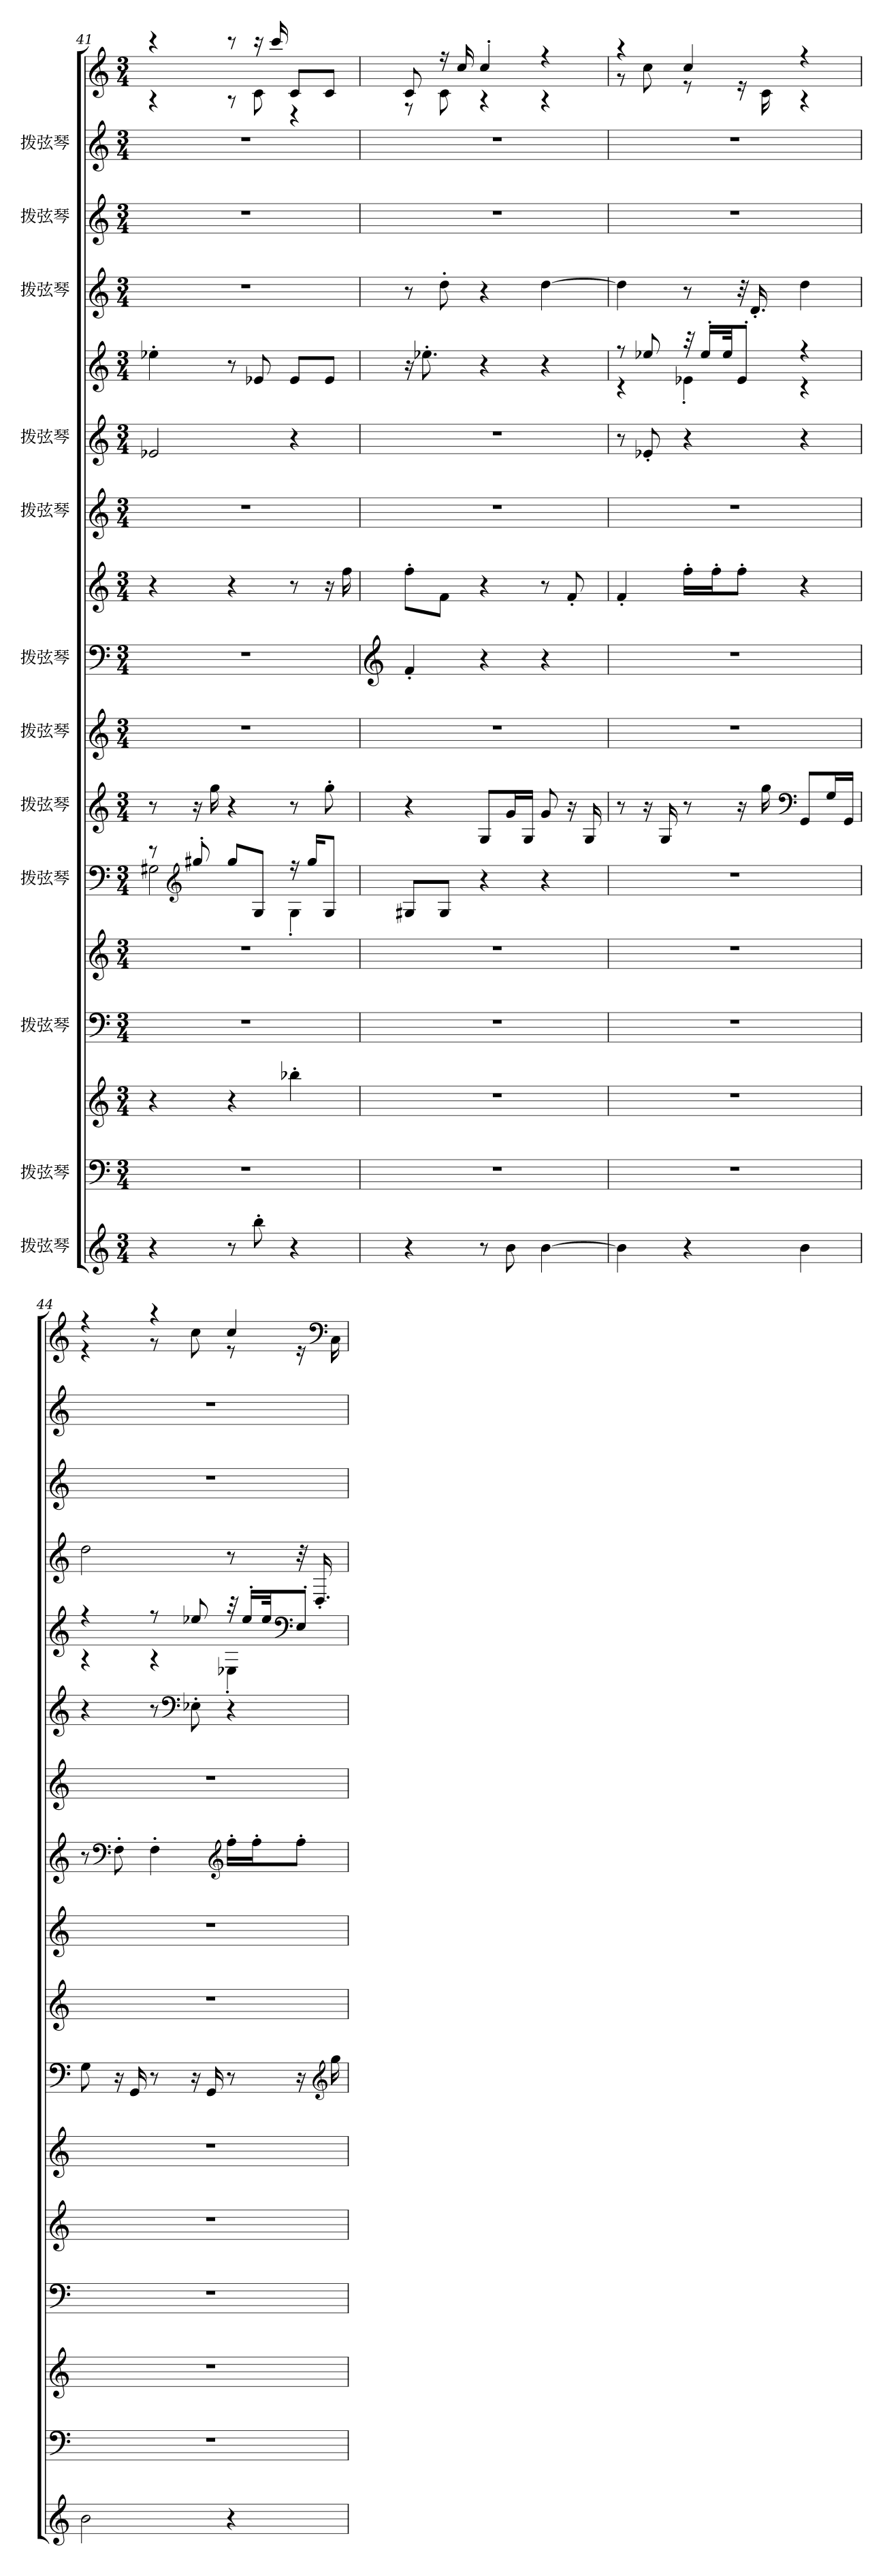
**kern	**kern	**kern	**kern	**kern	**kern	**kern	**kern	**kern	**kern	**kern	**kern	**kern	**kern	**kern	**kern	**kern
*part12	*part11	*part11	*part10	*part10	*part9	*part8	*part7	*part6	*part6	*part5	*part4	*part4	*part3	*part2	*part1	*part1
*staff17	*staff16	*staff15	*staff14	*staff13	*staff12	*staff11	*staff10	*staff9	*staff8	*staff7	*staff6	*staff5	*staff4	*staff3	*staff2	*staff1
*I"拨弦琴	*I"拨弦琴	*	*I"拨弦琴	*	*I"拨弦琴	*I"拨弦琴	*I"拨弦琴	*I"拨弦琴	*	*I"拨弦琴	*I"拨弦琴	*	*I"拨弦琴	*I"拨弦琴	*I"拨弦琴	*
!!LO:PB:g=z
*clefG2	*clefF4	*clefG2	*clefF4	*clefG2	*clefF4	*clefG2	*clefG2	*clefF4	*clefG2	*clefG2	*clefG2	*clefG2	*clefG2	*clefG2	*clefG2	*clefG2
*k[]	*k[]	*k[]	*k[]	*k[]	*k[]	*k[]	*k[]	*k[]	*k[]	*k[]	*k[]	*k[]	*k[]	*k[]	*k[]	*k[]
*M3/4	*M3/4	*M3/4	*M3/4	*M3/4	*M3/4	*M3/4	*M3/4	*M3/4	*M3/4	*M3/4	*M3/4	*M3/4	*M3/4	*M3/4	*M3/4	*M3/4
=41	=41	=41	=41	=41	=41	=41	=41	=41	=41	=41	=41	=41	=41	=41	=41	=41
*	*	*	*	*	*^	*	*	*	*	*	*	*	*	*	*	*^
4r	2.r	4r	2.r	2.r	8r	2G#X\	8r	2.r	2.r	4r	2.r	2e-X/	4ee-X'\	2.r	2.r	2.r	4r	4r
*	*	*	*	*	*clefG2	*	*	*	*	*	*	*	*	*	*	*	*	*
.	.	.	.	.	8gg#X'/	.	16r	.	.	.	.	.	.	.	.	.	.	.
.	.	.	.	.	.	.	16gg\	.	.	.	.	.	.	.	.	.	.	.
8r	.	4r	.	.	8gg#/L	.	4r	.	.	4r	.	.	8r	.	.	.	8r	8r
8bb'\	.	.	.	.	8G#/J	.	.	.	.	.	.	.	8e-X/	.	.	.	16r	8c\
.	.	.	.	.	.	.	.	.	.	.	.	.	.	.	.	.	16ccc/	.
4r	.	4bb-X'\	.	.	16r	4G#'\	8r	.	.	8r	.	4r	8e-/L	.	.	.	8c/L	4r
.	.	.	.	.	16gg#/KL	.	.	.	.	.	.	.	.	.	.	.	.	.
.	.	.	.	.	8G#/J	.	8gg'\	.	.	16r	.	.	8e-/J	.	.	.	8c/J	.
.	.	.	.	.	.	.	.	.	.	16ff\	.	.	.	.	.	.	.	.
*	*	*	*	*	*v	*v	*	*	*	*	*	*	*	*	*	*	*	*
=42	=42	=42	=42	=42	=42	=42	=42	=42	=42	=42	=42	=42	=42	=42	=42	=42	=42
*	*	*	*	*	*	*	*	*clefG2	*	*	*	*	*	*	*	*	*
4r	2.r	2.r	2.r	2.r	8G#X/L	4r	2.r	4f'/	8ff'\L	2.r	2.r	16r	8r	2.r	2.r	8c/	8r
.	.	.	.	.	.	.	.	.	.	.	.	8.ee-X'\	.	.	.	.	.
.	.	.	.	.	8G#/J	.	.	.	8f\J	.	.	.	8dd'\	.	.	16r	8c\
.	.	.	.	.	.	.	.	.	.	.	.	.	.	.	.	16cc/	.
8r	.	.	.	.	4r	8G/L	.	4r	4r	.	.	4r	4r	.	.	4cc'/	4r
8b\	.	.	.	.	.	16g/L	.	.	.	.	.	.	.	.	.	.	.
.	.	.	.	.	.	16G/JJ	.	.	.	.	.	.	.	.	.	.	.
[4b\	.	.	.	.	4r	8g/	.	4r	8r	.	.	4r	[4dd\	.	.	4r	4r
.	.	.	.	.	.	16r	.	.	8f'/	.	.	.	.	.	.	.	.
.	.	.	.	.	.	16G/	.	.	.	.	.	.	.	.	.	.	.
=43	=43	=43	=43	=43	=43	=43	=43	=43	=43	=43	=43	=43	=43	=43	=43	=43	=43
*	*	*	*	*	*	*	*	*	*	*	*	*^	*	*	*	*	*
4b\]	2.r	2.r	2.r	2.r	2.r	8r	2.r	2.r	4f'/	2.r	8r	8r	4r	4dd\]	2.r	2.r	4r	8r
.	.	.	.	.	.	16r	.	.	.	.	8e-X'/	8ee-X/	.	.	.	.	.	8cc\
.	.	.	.	.	.	16G/	.	.	.	.	.	.	.	.	.	.	.	.
4r	.	.	.	.	.	8r	.	.	16ff'\LL	.	4r	32r	4e-X'\	8r	.	.	4cc/	8r
.	.	.	.	.	.	.	.	.	.	.	.	16ee-'/LL	.	.	.	.	.	.
.	.	.	.	.	.	.	.	.	16ff'\J	.	.	.	.	.	.	.	.	.
.	.	.	.	.	.	.	.	.	.	.	.	32ee-/JK	.	.	.	.	.	.
.	.	.	.	.	.	16r	.	.	8ff'\J	.	.	8e-'/J	.	32r	.	.	.	16r
.	.	.	.	.	.	.	.	.	.	.	.	.	.	16.d'/	.	.	.	.
.	.	.	.	.	.	16gg\	.	.	.	.	.	.	.	.	.	.	.	16c\
*	*	*	*	*	*	*clefF4	*	*	*	*	*	*	*	*	*	*	*	*
4b\	.	.	.	.	.	8GG/L	.	.	4r	.	4r	4r	4r	4dd\	.	.	4r	4r
.	.	.	.	.	.	16G/L	.	.	.	.	.	.	.	.	.	.	.	.
.	.	.	.	.	.	16GG/JJ	.	.	.	.	.	.	.	.	.	.	.	.
!!LO:PB:g=z	!!
=44	=44	=44	=44	=44	=44	=44	=44	=44	=44	=44	=44	=44	=44	=44	=44	=44	=44	=44
2b\	2.r	2.r	2.r	2.r	2.r	8G\	2.r	2.r	8r	2.r	4r	4r	4r	2dd\	2.r	2.r	4r	4r
*	*	*	*	*	*	*	*	*	*clefF4	*	*	*	*	*	*	*	*	*
.	.	.	.	.	.	16r	.	.	8F'\	.	.	.	.	.	.	.	.	.
.	.	.	.	.	.	16GG/	.	.	.	.	.	.	.	.	.	.	.	.
.	.	.	.	.	.	8r	.	.	4F'\	.	8r	8r	4r	.	.	.	4r	8r
*	*	*	*	*	*	*	*	*	*	*	*clefF4	*	*	*	*	*	*	*
.	.	.	.	.	.	16r	.	.	.	.	8E-X'\	8ee-X/	.	.	.	.	.	8cc\
.	.	.	.	.	.	16GG/	.	.	.	.	.	.	.	.	.	.	.	.
*	*	*	*	*	*	*	*	*	*clefG2	*	*	*	*	*	*	*	*	*
4r	.	.	.	.	.	8r	.	.	16ff'\LL	.	4r	32r	4E-X'\	8r	.	.	4cc/	8r
.	.	.	.	.	.	.	.	.	.	.	.	16ee-'/LL	.	.	.	.	.	.
.	.	.	.	.	.	.	.	.	16ff'\J	.	.	.	.	.	.	.	.	.
.	.	.	.	.	.	.	.	.	.	.	.	32ee-/JK	.	.	.	.	.	.
*	*	*	*	*	*	*	*	*	*	*	*	*clefF4	*	*	*	*	*	*
.	.	.	.	.	.	16r	.	.	8ff'\J	.	.	8E-'/J	.	32r	.	.	.	16r
.	.	.	.	.	.	.	.	.	.	.	.	.	.	16.D'/	.	.	.	.
*	*	*	*	*	*	*clefG2	*	*	*	*	*	*	*	*	*	*	*clefF4	*
.	.	.	.	.	.	16gg\	.	.	.	.	.	.	.	.	.	.	.	16C\
*	*	*	*	*	*	*	*	*	*	*	*	*v	*v	*	*	*	*v	*v
=	=	=	=	=	=	=	=	=	=	=	=	=	=	=	=	=
*-	*-	*-	*-	*-	*-	*-	*-	*-	*-	*-	*-	*-	*-	*-	*-	*-
